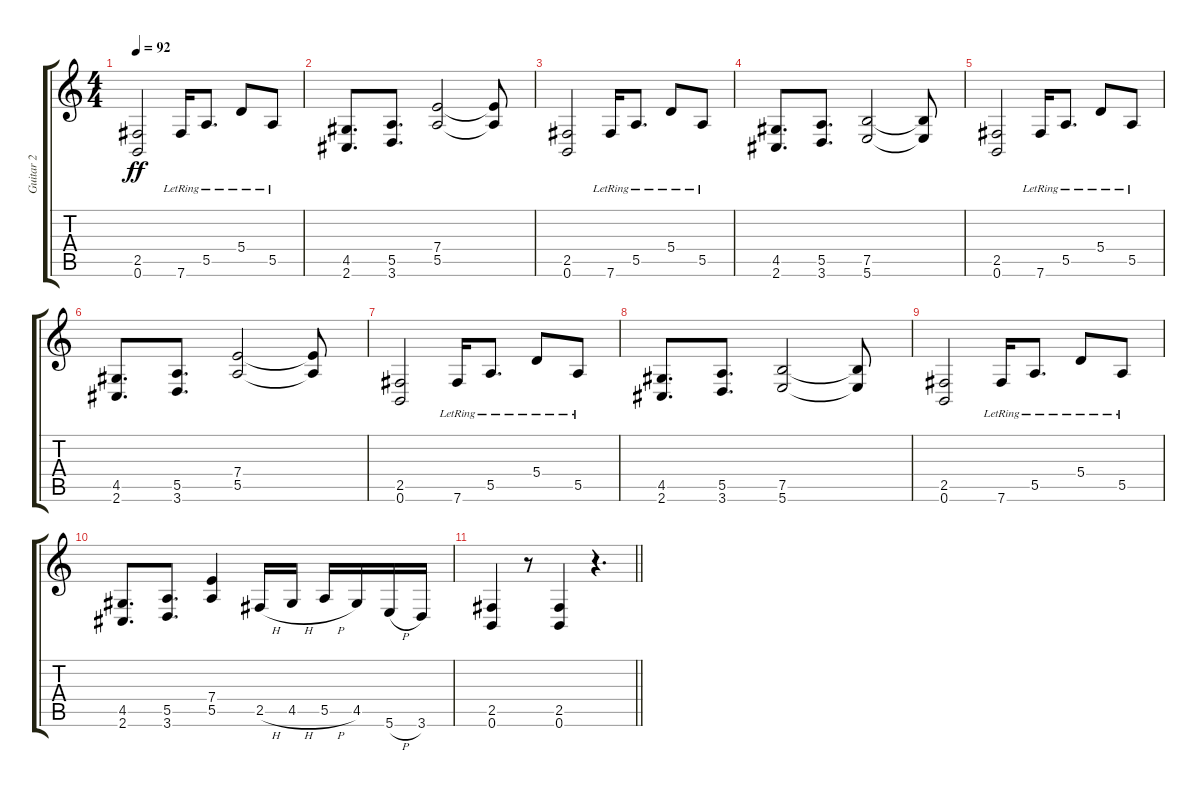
\track ("Guitar 2" "Guitar 2") {instrument distortionguitar}
\staff {score tabs}
\tuning (B3 Gb3 D3 A2 E2 B1) {hide}
\ts (4 4)
\tempo 92
\clef g2
\ks c
(2.5 0.6).2{dy ff} 7.6{lr}.16 5.5{lr}.8{d} 5.4{lr}.8 5.5{lr}.8 |
(4.5 2.6).8{d} (5.5 3.6).8{d} (7.4 5.5).2 (7.4{t} 5.5{t}).8 |
(2.5 0.6).2 7.6{lr}.16 5.5{lr}.8{d} 5.4{lr}.8 5.5{lr}.8 |
(4.5 2.6).8{d} (5.5 3.6).8{d} (7.5 5.6).2 (7.5{t} 5.6{t}).8 |
(2.5 0.6).2 7.6{lr}.16 5.5{lr}.8{d} 5.4{lr}.8 5.5{lr}.8 |
(4.5 2.6).8{d} (5.5 3.6).8{d} (7.4 5.5).2 (7.4{t} 5.5{t}).8 |
(2.5 0.6).2 7.6{lr}.16 5.5{lr}.8{d} 5.4{lr}.8 5.5{lr}.8 |
(4.5 2.6).8{d} (5.5 3.6).8{d} (7.5 5.6).2 (7.5{t} 5.6{t}).8 |
(2.5 0.6).2 7.6{lr}.16 5.5{lr}.8{d} 5.4{lr}.8 5.5{lr}.8 |
(4.5 2.6).8{d} (5.5 3.6).8{d} (7.4 5.5).4 2.5{h}.16 4.5{h}.16 5.5{h}.16 4.5.16 5.6{h}.16 3.6.16 |
\barLineRight lightlight
(2.5 0.6).4 r.8 (2.5 0.6).4 r.4{d}
